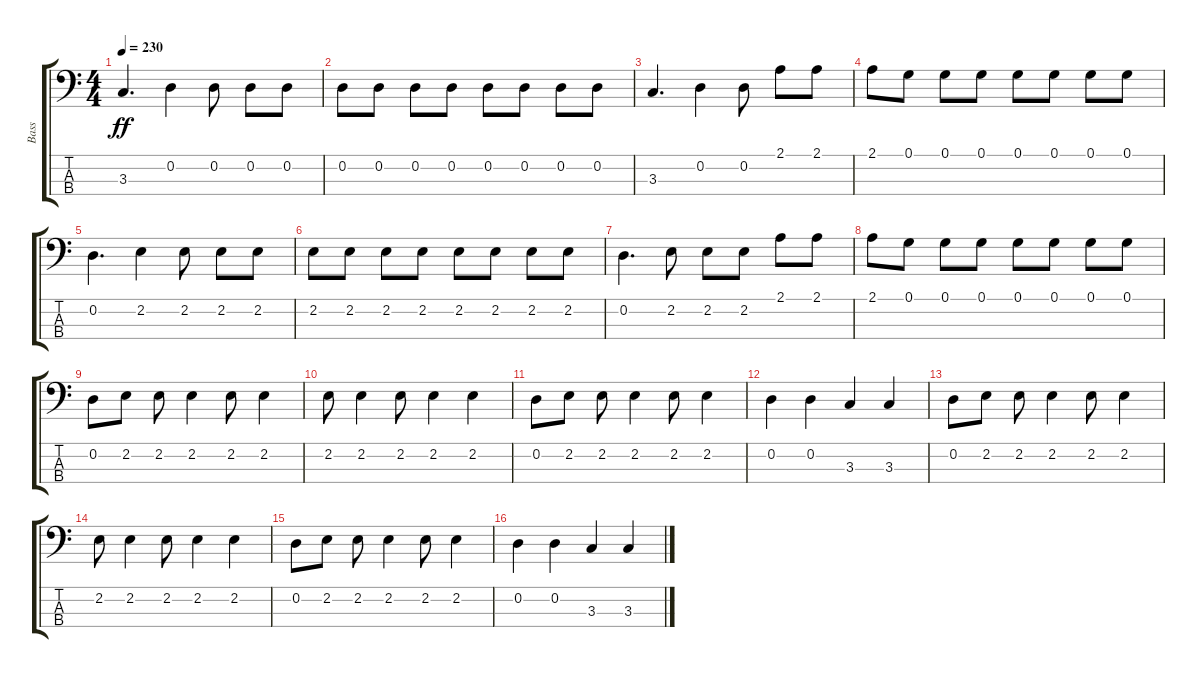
\track ("Bass" "Bass") {instrument electricbassfinger}
\staff {score tabs}
\tuning (G2 D2 A1 E1) {hide}
\ts (4 4)
\tempo 230
\clef f4
\ks c
3.3.4{d dy ff} 0.2.4 0.2.8 0.2.8 0.2.8 |
0.2.8 0.2.8 0.2.8 0.2.8 0.2.8 0.2.8 0.2.8 0.2.8 |
3.3.4{d} 0.2.4 0.2.8 2.1.8 2.1.8 |
2.1.8 0.1.8 0.1.8 0.1.8 0.1.8 0.1.8 0.1.8 0.1.8 |
0.2.4{d} 2.2.4 2.2.8 2.2.8 2.2.8 |
2.2.8 2.2.8 2.2.8 2.2.8 2.2.8 2.2.8 2.2.8 2.2.8 |
0.2.4{d} 2.2.8 2.2.8 2.2.8 2.1.8 2.1.8 |
2.1.8 0.1.8 0.1.8 0.1.8 0.1.8 0.1.8 0.1.8 0.1.8 |
0.2.8 2.2.8 2.2.8 2.2.4 2.2.8 2.2.4 |
2.2.8 2.2.4 2.2.8 2.2.4 2.2.4 |
0.2.8 2.2.8 2.2.8 2.2.4 2.2.8 2.2.4 |
0.2.4 0.2.4 3.3.4 3.3.4 |
0.2.8 2.2.8 2.2.8 2.2.4 2.2.8 2.2.4 |
2.2.8 2.2.4 2.2.8 2.2.4 2.2.4 |
0.2.8 2.2.8 2.2.8 2.2.4 2.2.8 2.2.4 |
0.2.4 0.2.4 3.3.4 3.3.4
